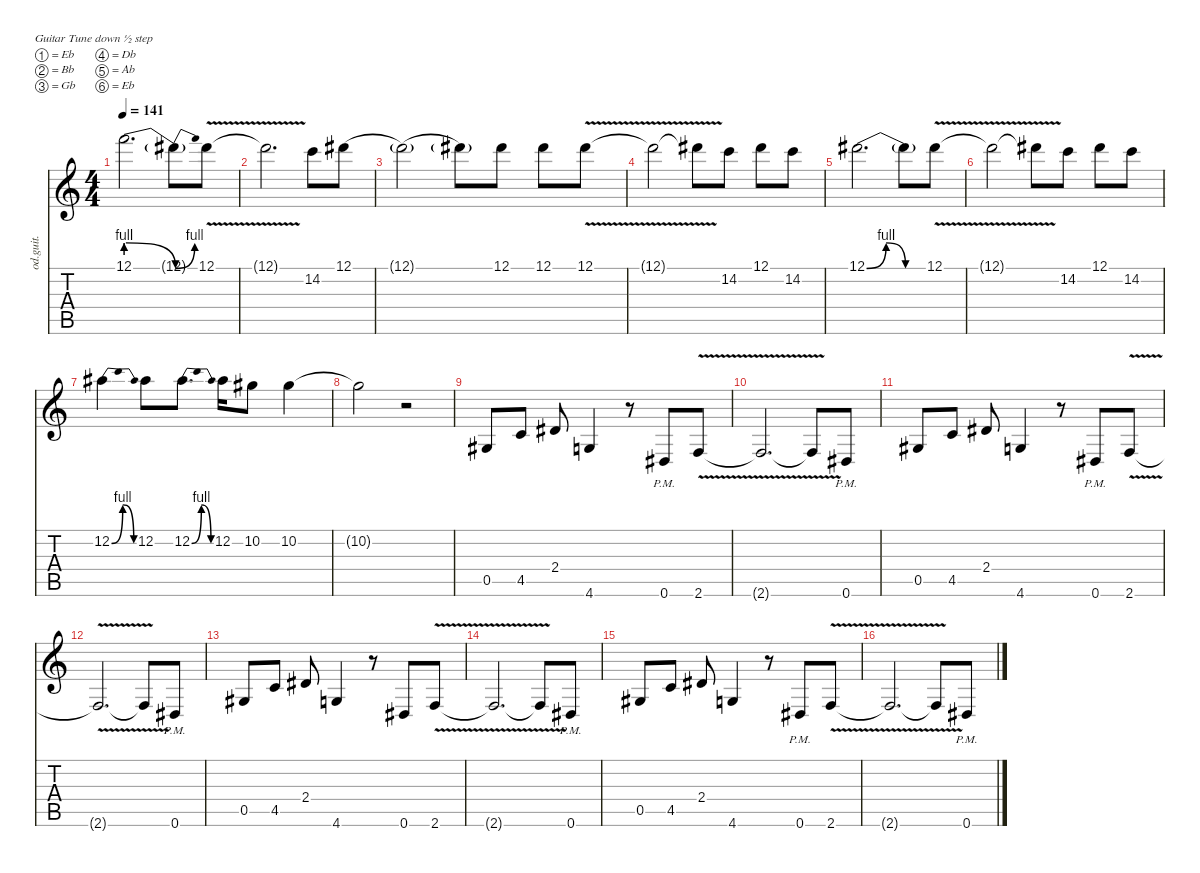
\defaultSystemsLayout 4
\hideDynamics
\bracketExtendMode nobrackets
\otherSystemsTrackNameOrientation horizontal
\track ("Guitar" "od.guit.") {instrument overdrivenguitar}
\staff {score tabs}
\tuning (Eb4 Bb3 Gb3 Db3 Ab2 Eb2)
\ts (4 4)
\tempo 141
\clef g2
\ks c
12.1{be (release 0 4 60 0) t}.2{d dy f beam Down} 12.1{be (bend 0 0 60 4) t acc #}.8{beam Down} 12.1{v acc #}.8{dy fff beam Down} |
12.1{v t acc #}.2{d dy f beam Down} 14.2.8{dy fff beam Down} 12.1{be (hold 0 0 60 0) acc #}.8{beam Down} |
12.1{be (hold 0 0 60 0) t acc #}.2{dy f beam Down} 12.1{be (hold 0 0 60 0) t acc #}.8{beam Down} 12.1{acc #}.8{dy fff beam Down} 12.1{acc #}.8{beam Down} 12.1{v acc #}.8{beam Down} |
12.1{v t acc #}.2{dy f beam Down} 12.1{v t acc #}.8{beam Down} 14.2.8{dy fff beam Down} 12.1{acc #}.8{beam Down} 14.2.8{beam Down} |
12.1{be (bendrelease 0 0 30 4 30 4 60 0) acc #}.2{d beam Down} 12.1{be (hold 0 0 60 0) t acc #}.8{dy f beam Down} 12.1{v acc #}.8{dy fff beam Down} |
12.1{v t acc #}.2{dy f beam Down} 12.1{v t acc #}.8{beam Down} 14.2.8{dy fff beam Down} 12.1{acc #}.8{beam Down} 14.2.8{beam Down} |
12.2{be (bendrelease 0 0 15 4 30 4 45 0) acc #}.4{beam Down} 12.2{acc #}.8{beam Down} 12.2{be (bendrelease 0 0 15 4 30 4 45 0) acc #}.8{d beam Down} 12.2{acc #}.16{beam Down} 10.2{acc #}.8{beam Down} 10.2{acc #}.4{beam Down} |
10.2{t acc #}.2{dy f beam Down} r.2{beam Down} |
0.5{acc #}.8{beam Up} 4.5.8{beam Up} 2.4{acc #}.8{dy mf beam Up} 4.6.4{dy fff beam Up} r.8{beam Up} 0.6{pm acc #}.8{dy ff beam Up} 2.6{v}.8{dy f beam Up} |
2.6{v t}.2{d beam Up} 2.6{v t}.8{beam Up} 0.6{pm acc #}.8{beam Up} |
0.5{acc #}.8{beam Up} 4.5.8{beam Up} 2.4{acc #}.8{dy mf beam Up} 4.6.4{dy fff beam Up} r.8{beam Up} 0.6{pm acc #}.8{dy ff beam Up} 2.6{v}.8{dy f beam Up} |
2.6{v t}.2{d beam Up} 2.6{v t}.8{beam Up} 0.6{pm acc #}.8{beam Up} |
0.5{acc #}.8{beam Up} 4.5.8{beam Up} 2.4{acc #}.8{dy mf beam Up} 4.6.4{dy fff beam Up} r.8{beam Up} 0.6{acc #}.8{dy ff beam Up} 2.6{v}.8{dy f beam Up} |
2.6{v t}.2{d beam Up} 2.6{v t}.8{beam Up} 0.6{pm acc #}.8{beam Up} |
0.5{acc #}.8{beam Up} 4.5.8{beam Up} 2.4{acc #}.8{dy mf beam Up} 4.6.4{dy fff beam Up} r.8{beam Up} 0.6{pm acc #}.8{dy ff beam Up} 2.6{v}.8{dy f beam Up} |
2.6{v t}.2{d beam Up} 2.6{v t}.8{beam Up} 0.6{pm acc #}.8{beam Up}
